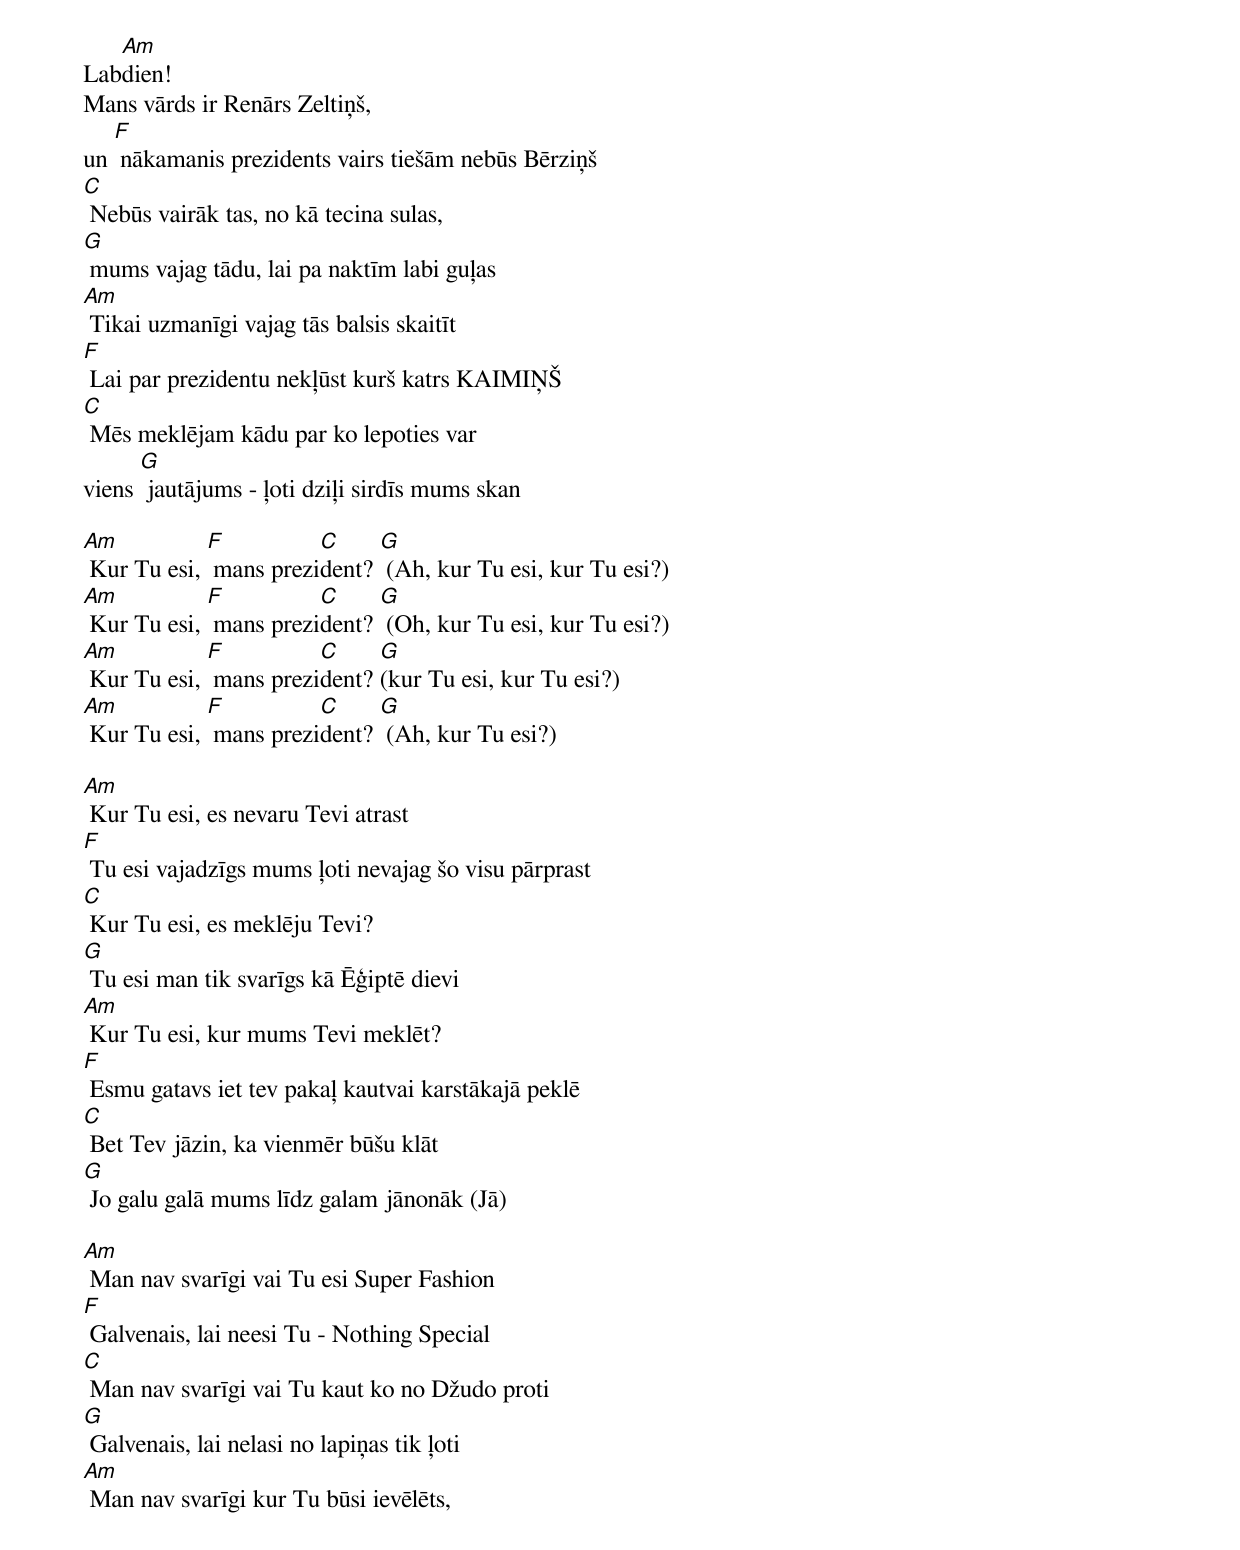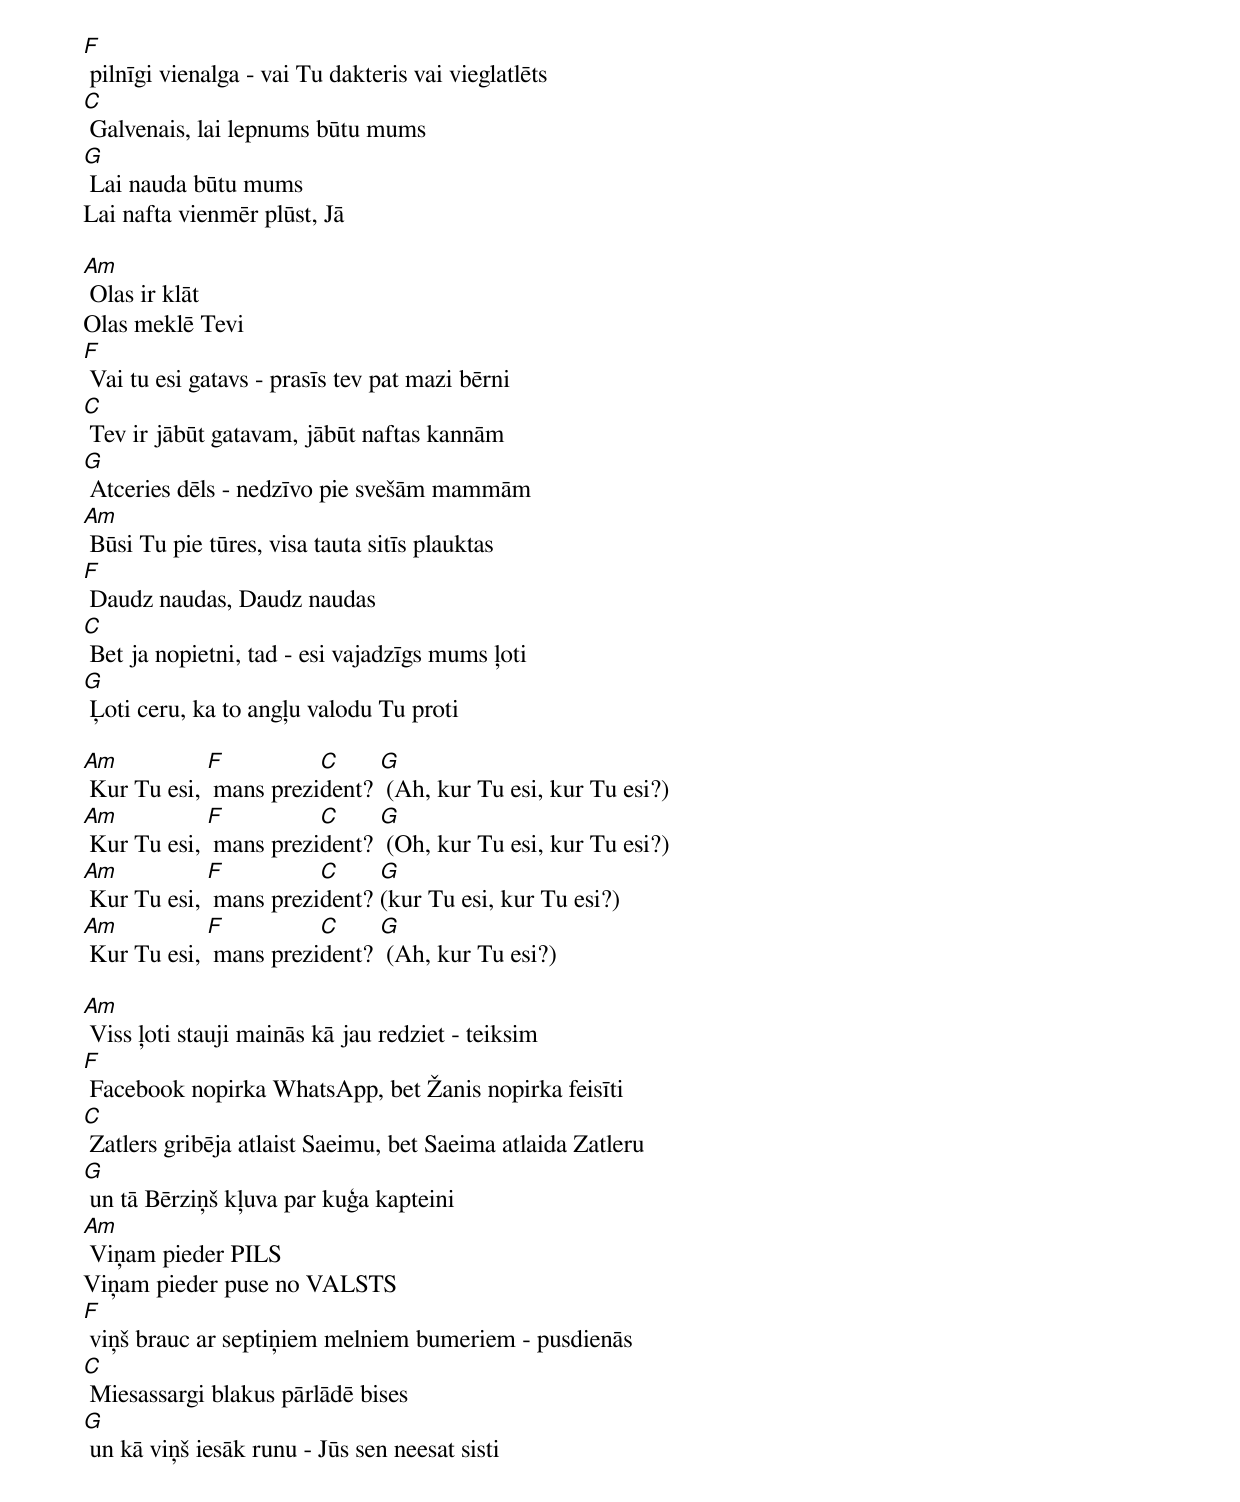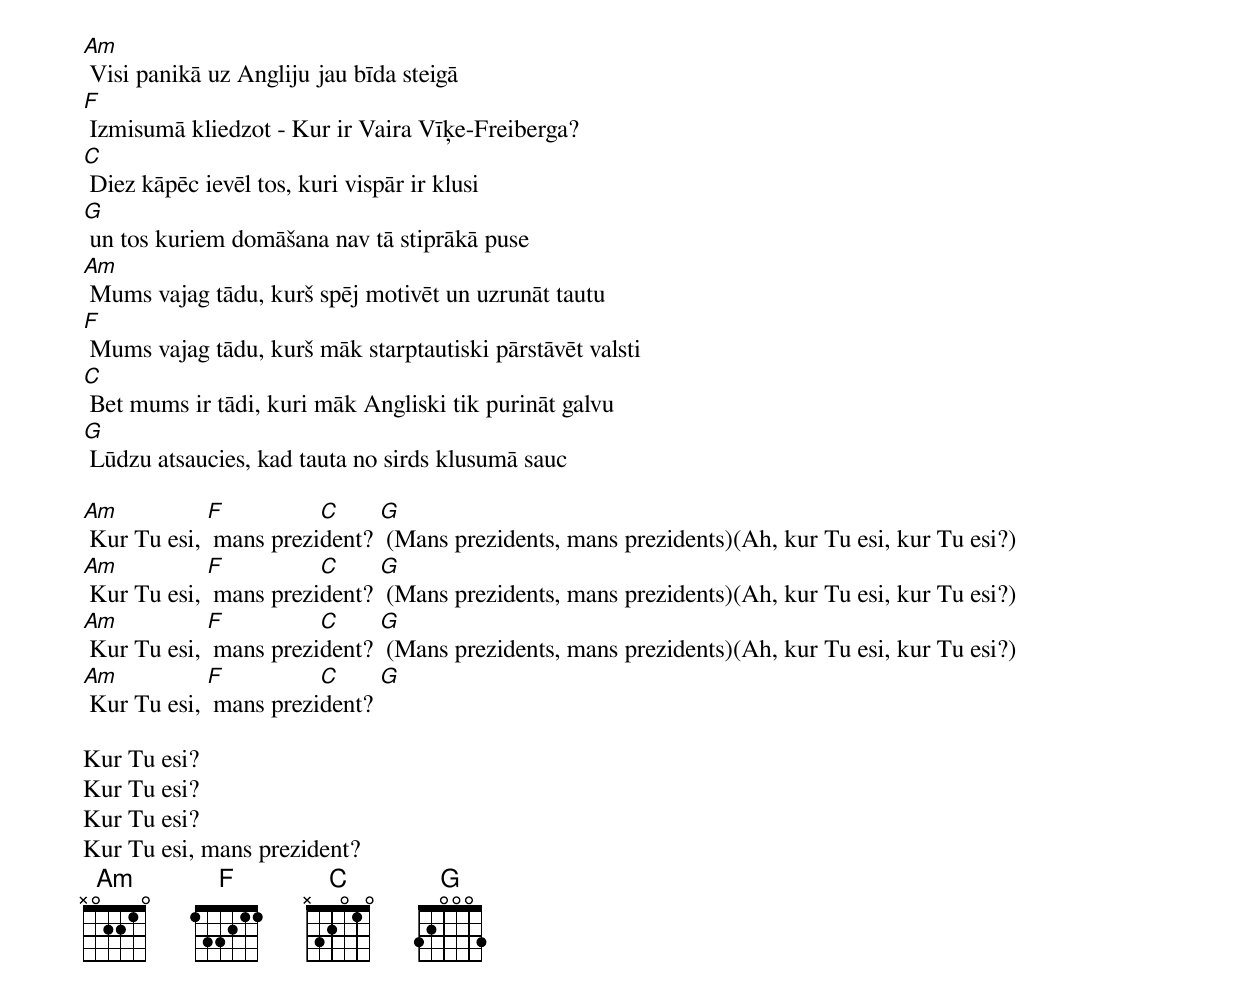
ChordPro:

Lab[Am]dien!
Mans vārds ir Renārs Zeltiņš,
un [F] nākamanis prezidents vairs tiešām nebūs Bērziņš
[C] Nebūs vairāk tas, no kā tecina sulas,
[G] mums vajag tādu, lai pa naktīm labi guļas
[Am] Tikai uzmanīgi vajag tās balsis skaitīt
[F] Lai par prezidentu nekļūst kurš katrs KAIMIŅŠ
[C] Mēs meklējam kādu par ko lepoties var
viens [G] jautājums - ļoti dziļi sirdīs mums skan

[Am] Kur Tu esi, [F] mans prezi[C]dent? [G] (Ah, kur Tu esi, kur Tu esi?)
[Am] Kur Tu esi, [F] mans prezi[C]dent? [G] (Oh, kur Tu esi, kur Tu esi?)
[Am] Kur Tu esi, [F] mans prezi[C]dent? [G](kur Tu esi, kur Tu esi?)
[Am] Kur Tu esi, [F] mans prezi[C]dent? [G] (Ah, kur Tu esi?)

[Am] Kur Tu esi, es nevaru Tevi atrast
[F] Tu esi vajadzīgs mums ļoti nevajag šo visu pārprast
[C] Kur Tu esi, es meklēju Tevi?
[G] Tu esi man tik svarīgs kā Ēģiptē dievi
[Am] Kur Tu esi, kur mums Tevi meklēt?
[F] Esmu gatavs iet tev pakaļ kautvai karstākajā peklē
[C] Bet Tev jāzin, ka vienmēr būšu klāt
[G] Jo galu galā mums līdz galam jānonāk (Jā)

[Am] Man nav svarīgi vai Tu esi Super Fashion
[F] Galvenais, lai neesi Tu - Nothing Special
[C] Man nav svarīgi vai Tu kaut ko no Džudo proti
[G] Galvenais, lai nelasi no lapiņas tik ļoti
[Am] Man nav svarīgi kur Tu būsi ievēlēts,
[F] pilnīgi vienalga - vai Tu dakteris vai vieglatlēts
[C] Galvenais, lai lepnums būtu mums
[G] Lai nauda būtu mums
Lai nafta vienmēr plūst, Jā

[Am] Olas ir klāt
Olas meklē Tevi
[F] Vai tu esi gatavs - prasīs tev pat mazi bērni
[C] Tev ir jābūt gatavam, jābūt naftas kannām
[G] Atceries dēls - nedzīvo pie svešām mammām
[Am] Būsi Tu pie tūres, visa tauta sitīs plauktas
[F] Daudz naudas, Daudz naudas
[C] Bet ja nopietni, tad - esi vajadzīgs mums ļoti
[G] Ļoti ceru, ka to angļu valodu Tu proti

[Am] Kur Tu esi, [F] mans prezi[C]dent? [G] (Ah, kur Tu esi, kur Tu esi?)
[Am] Kur Tu esi, [F] mans prezi[C]dent? [G] (Oh, kur Tu esi, kur Tu esi?)
[Am] Kur Tu esi, [F] mans prezi[C]dent? [G](kur Tu esi, kur Tu esi?)
[Am] Kur Tu esi, [F] mans prezi[C]dent? [G] (Ah, kur Tu esi?)

[Am] Viss ļoti stauji mainās kā jau redziet - teiksim
[F] Facebook nopirka WhatsApp, bet Žanis nopirka feisīti
[C] Zatlers gribēja atlaist Saeimu, bet Saeima atlaida Zatleru
[G] un tā Bērziņš kļuva par kuģa kapteini
[Am] Viņam pieder PILS
Viņam pieder puse no VALSTS
[F] viņš brauc ar septiņiem melniem bumeriem - pusdienās
[C] Miesassargi blakus pārlādē bises
[G] un kā viņš iesāk runu - Jūs sen neesat sisti

[Am] Visi panikā uz Angliju jau bīda steigā
[F] Izmisumā kliedzot - Kur ir Vaira Vīķe-Freiberga?
[C] Diez kāpēc ievēl tos, kuri vispār ir klusi
[G] un tos kuriem domāšana nav tā stiprākā puse
[Am] Mums vajag tādu, kurš spēj motivēt un uzrunāt tautu
[F] Mums vajag tādu, kurš māk starptautiski pārstāvēt valsti
[C] Bet mums ir tādi, kuri māk Angliski tik purināt galvu
[G] Lūdzu atsaucies, kad tauta no sirds klusumā sauc

[Am] Kur Tu esi, [F] mans prezi[C]dent? [G] (Mans prezidents, mans prezidents)(Ah, kur Tu esi, kur Tu esi?)
[Am] Kur Tu esi, [F] mans prezi[C]dent? [G] (Mans prezidents, mans prezidents)(Ah, kur Tu esi, kur Tu esi?)
[Am] Kur Tu esi, [F] mans prezi[C]dent? [G] (Mans prezidents, mans prezidents)(Ah, kur Tu esi, kur Tu esi?)
[Am] Kur Tu esi, [F] mans prezi[C]dent? [G]

Kur Tu esi?
Kur Tu esi?
Kur Tu esi?
Kur Tu esi, mans prezident?
